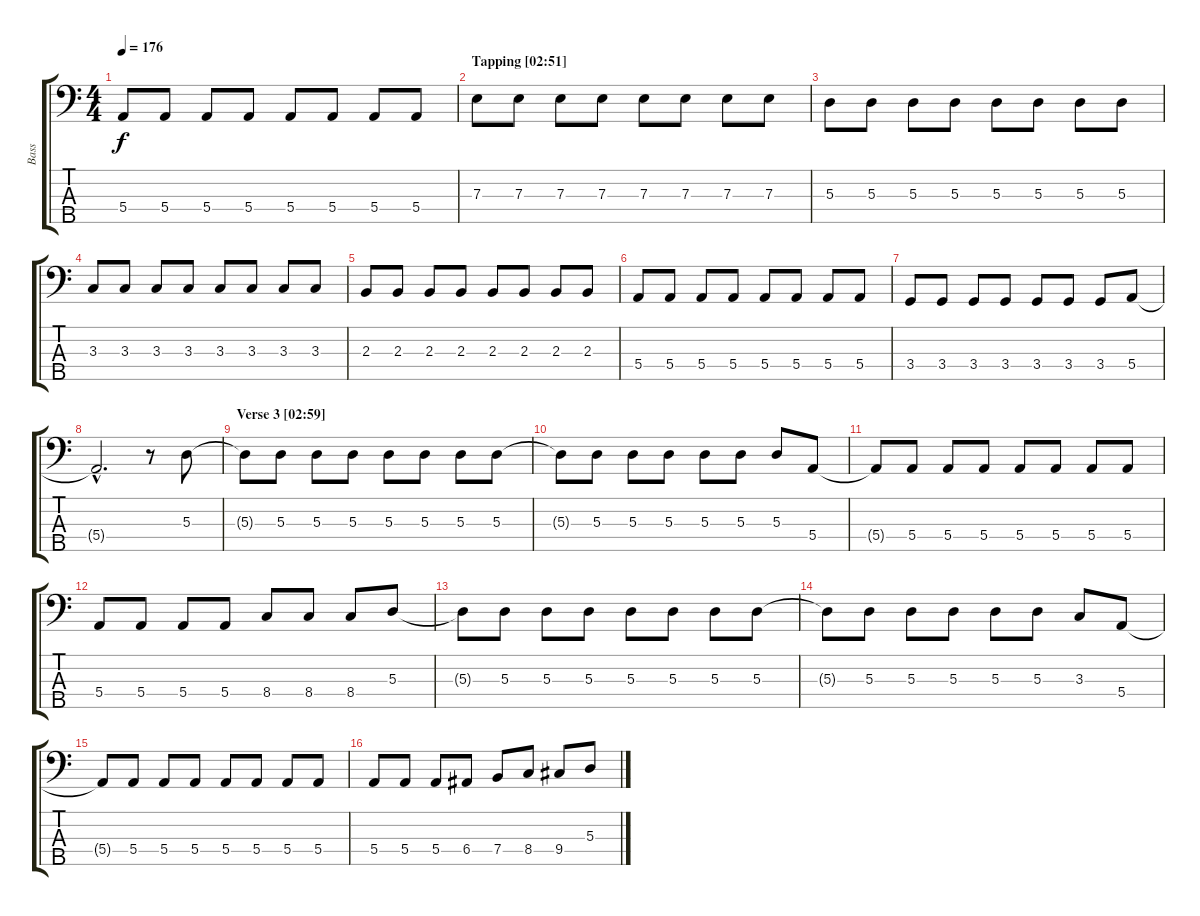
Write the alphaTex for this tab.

\track ("Bass" "Bass") {instrument electricbassfinger}
\staff {score tabs}
\tuning (G2 D2 A1 E1 B0) {hide}
\ts (4 4)
\tempo 176
\clef f4
\ks c
5.4.8{dy f} 5.4.8 5.4.8 5.4.8 5.4.8 5.4.8 5.4.8 5.4.8 |
\section ("" "Tapping [02:51]")
7.3.8 7.3.8 7.3.8 7.3.8 7.3.8 7.3.8 7.3.8 7.3.8 |
5.3.8 5.3.8 5.3.8 5.3.8 5.3.8 5.3.8 5.3.8 5.3.8 |
3.3.8 3.3.8 3.3.8 3.3.8 3.3.8 3.3.8 3.3.8 3.3.8 |
2.3.8 2.3.8 2.3.8 2.3.8 2.3.8 2.3.8 2.3.8 2.3.8 |
5.4.8 5.4.8 5.4.8 5.4.8 5.4.8 5.4.8 5.4.8 5.4.8 |
3.4.8 3.4.8 3.4.8 3.4.8 3.4.8 3.4.8 3.4.8 5.4.8 |
5.4{hac t}.2{d} r.8 5.3.8 |
\section ("" "Verse 3 [02:59]")
5.3{t}.8 5.3.8 5.3.8 5.3.8 5.3.8 5.3.8 5.3.8 5.3.8 |
5.3{t}.8 5.3.8 5.3.8 5.3.8 5.3.8 5.3.8 5.3.8 5.4.8 |
5.4{t}.8 5.4.8 5.4.8 5.4.8 5.4.8 5.4.8 5.4.8 5.4.8 |
5.4.8 5.4.8 5.4.8 5.4.8 8.4.8 8.4.8 8.4.8 5.3.8 |
5.3{t}.8 5.3.8 5.3.8 5.3.8 5.3.8 5.3.8 5.3.8 5.3.8 |
5.3{t}.8 5.3.8 5.3.8 5.3.8 5.3.8 5.3.8 3.3.8 5.4.8 |
5.4{t}.8 5.4.8 5.4.8 5.4.8 5.4.8 5.4.8 5.4.8 5.4.8 |
5.4.8 5.4.8 5.4.8 6.4.8 7.4.8 8.4.8 9.4.8 5.3.8
